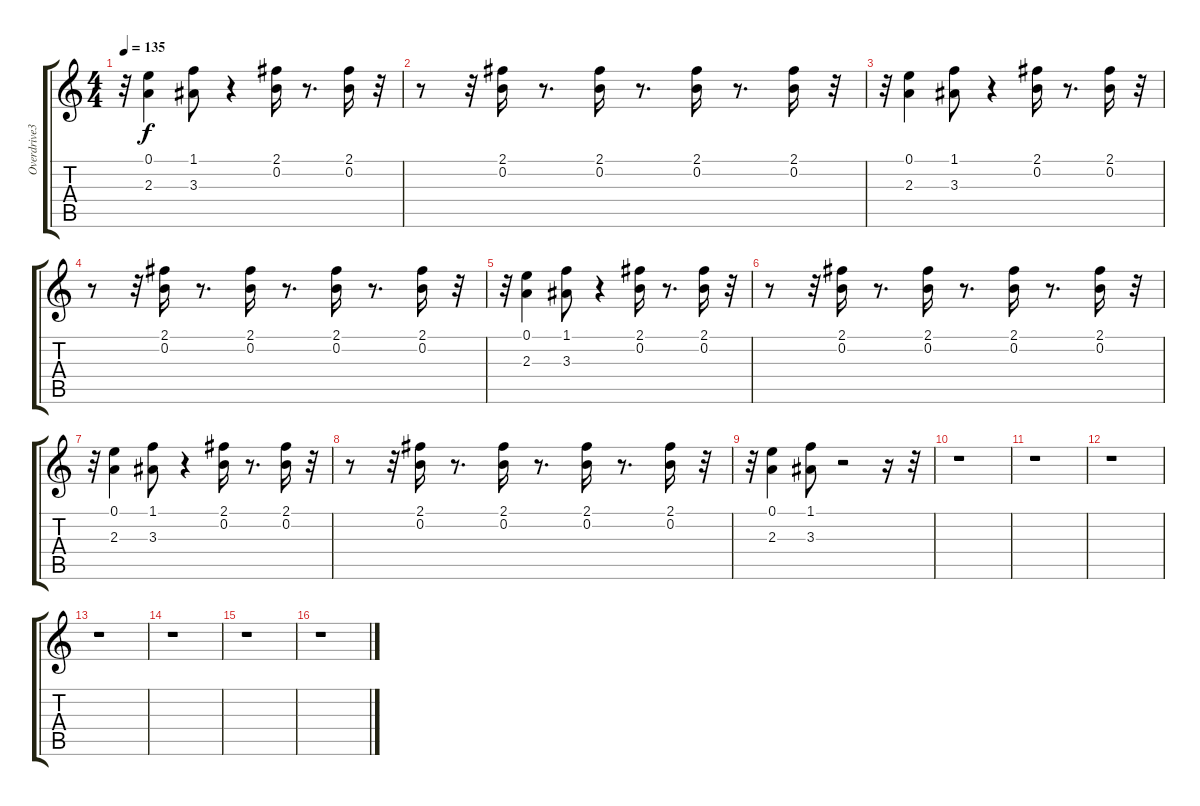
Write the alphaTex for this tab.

\track ("Overdrive3" "Overdrive3") {instrument overdrivenguitar}
\staff {score tabs}
\tuning (E4 B3 G3 D3 A2 E2) {hide}
\ts (4 4)
\tempo 135
\clef g2
\ks c
r.32{dy f} (0.1 2.3).4 (1.1 3.3).8 r.4 (2.1 0.2).16 r.8{d} (2.1 0.2).16 r.32 |
r.8 r.32 (2.1 0.2).16 r.8{d} (2.1 0.2).16 r.8{d} (2.1 0.2).16 r.8{d} (2.1 0.2).16 r.32 |
r.32 (0.1 2.3).4 (1.1 3.3).8 r.4 (2.1 0.2).16 r.8{d} (2.1 0.2).16 r.32 |
r.8 r.32 (2.1 0.2).16 r.8{d} (2.1 0.2).16 r.8{d} (2.1 0.2).16 r.8{d} (2.1 0.2).16 r.32 |
r.32 (0.1 2.3).4 (1.1 3.3).8 r.4 (2.1 0.2).16 r.8{d} (2.1 0.2).16 r.32 |
r.8 r.32 (2.1 0.2).16 r.8{d} (2.1 0.2).16 r.8{d} (2.1 0.2).16 r.8{d} (2.1 0.2).16 r.32 |
r.32 (0.1 2.3).4 (1.1 3.3).8 r.4 (2.1 0.2).16 r.8{d} (2.1 0.2).16 r.32 |
r.8 r.32 (2.1 0.2).16 r.8{d} (2.1 0.2).16 r.8{d} (2.1 0.2).16 r.8{d} (2.1 0.2).16 r.32 |
r.32 (0.1 2.3).4 (1.1 3.3).8 r.2 r.16 r.32 |
r.1 |
r.1 |
r.1 |
r.1 |
r.1 |
r.1 |
r.1
